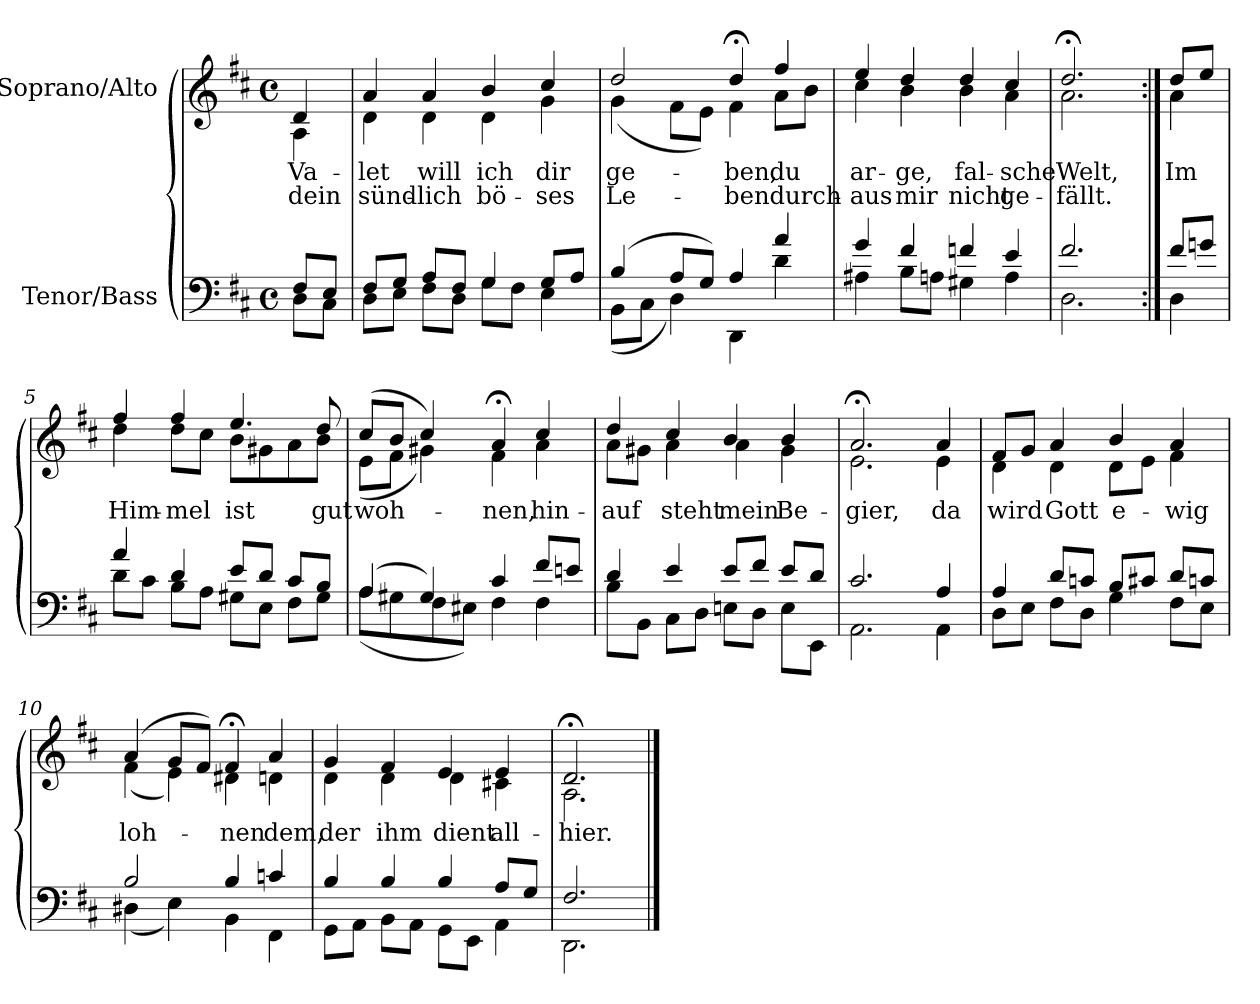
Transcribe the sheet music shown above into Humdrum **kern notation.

**kern	**kern	**text	**text
*part2	*part1	*part1	*part1
*staff2	*staff1	*staff1	*staff1
*I"Tenor/Bass	*I"Soprano/Alto	*	*
*clefF4	*clefG2	*	*
*k[f#c#]	*k[f#c#]	*	*
*M4/4	*M4/4	*	*
*met(c)	*met(c)	*	*
=	=	=	=
*^	*	*	*
!	!	!	!LO:LY:b	!LO:LY:b
*	*	*^	*	*
8F#/L	8D\L	4d/	4A\	Va-	dein
8E/J	8C#\J	.	.	.	.
=1	=1	=1	=1	=1	=1
!	!	!	!	!LO:LY:b	!LO:LY:b
8F#/L	8D\L	4a/	4d\	-let	sünd-
8G/J	8E\J	.	.	.	.
!	!	!	!	!LO:LY:b	!LO:LY:b
8A/L	8F#\L	4a/	4d\	will	-lich
8F#/J	8D\J	.	.	.	.
!	!	!	!	!LO:LY:b	!LO:LY:b
4G/	8G\L	4b/	4d\	ich	bö-
.	8F#\J	.	.	.	.
!	!	!	!	!LO:LY:b	!LO:LY:b
8G/L	4E\	4cc#/	4g\	dir	-ses
8A/J	.	.	.	.	.
=2	=2	=2	=2	=2	=2
!	!	!	!	!LO:LY:b	!LO:LY:b
(4B/	(8BB\L	2dd/	(4g\	ge-	Le-
.	8C#\J	.	.	.	.
8A/L	4D\)	.	8f#\L	.	.
8G/J)	.	.	8e\J)	.	.
!	!	!	!	!LO:LY:b	!LO:LY:b
4A/	4DD\	4dd;</	4f#\	-ben,	-ben
!	!	!	!	!LO:LY:b	!LO:LY:b
4a/	4d\	4ff#/	8a\L	du	durch-
.	.	.	8b\J	.	.
=3	=3	=3	=3	=3	=3
!	!	!	!	!LO:LY:b	!LO:LY:b
4g/	4A#X\	4ee/	4cc#\	ar-	-aus
!	!	!	!	!LO:LY:b	!LO:LY:b
4f#/	8B\L	4dd/	4b\	-ge,	mir
.	8An\J	.	.	.	.
!	!	!	!	!LO:LY:b	!LO:LY:b
4fn/	4G#X\	4dd/	4b\	fal-	nicht
!	!	!	!	!LO:LY:b	!LO:LY:b
4e/	4A\	4cc#/	4a\	-sche	ge-
=4	=4	=4	=4	=4	=4
!	!	!	!	!LO:LY:b	!LO:LY:b
2.f#/	2.D\	2.dd;</	2.a\	Welt,	-fällt.
!!LO:LB:g=z	!!
=4X1:|!	=4X1:|!	=4X1:|!	=4X1:|!	=4X1:|!	=4X1:|!
!	!	!	!	!LO:LY:b	!
8f#/L	4D\	8dd/L	4a\	Im	.
8gn/J	.	8ee/J	.	.	.
=5	=5	=5	=5	=5	=5
!	!	!	!	!LO:LY:b	!
4a/	8d\L	4ff#/	4dd\	Him-	.
.	8c#\J	.	.	.	.
!	!	!	!	!LO:LY:b	!
4d/	8B\L	4ff#/	8dd\L	-mel	.
.	8A\J	.	8cc#\J	.	.
!	!	!	!	!LO:LY:b	!
8e/L	8G#X\L	4.ee/	8b\L	ist	.
8d/J	8E\J	.	8g#X\	.	.
8c#/L	8F#\L	.	8a\	.	.
!	!	!	!	!LO:LY:b	!
8B/J	8G#\J	8dd/	8b\J	gut	.
=6	=6	=6	=6	=6	=6
!	!	!	!	!LO:LY:b	!
(4A/	(8A\L	(8cc#/L	(8e\L	woh-	.
.	8G#X\	8b/J	8f#\J	.	.
4G#/)	8F#\	4cc#/)	4g#X\)	.	.
.	8E#X\J)	.	.	.	.
!	!	!	!	!LO:LY:b	!
4c#/	4F#\	4a;</	4f#\	-nen,	.
!	!	!	!	!LO:LY:b	!
8f#/L	4F#\	4cc#/	4a\	hin-	.
8en/J	.	.	.	.	.
=7	=7	=7	=7	=7	=7
!	!	!	!	!LO:LY:b	!
4d/	8B\L	4dd/	8a\L	-auf	.
.	8BB\J	.	8g#X\J	.	.
!	!	!	!	!LO:LY:b	!
4e/	8C#\L	4cc#/	4a\	steht	.
.	8D\J	.	.	.	.
!	!	!	!	!LO:LY:b	!
8e/L	8En\L	4b/	4a\	mein	.
8f#/J	8D\J	.	.	.	.
!	!	!	!	!LO:LY:b	!
8e/L	8E\L	4b/	4g#\	Be-	.
8d/J	8EE\J	.	.	.	.
=8	=8	=8	=8	=8	=8
!	!	!	!	!LO:LY:b	!
2.c#/	2.AA\	2.a;</	2.e\	-gier,	.
!	!	!	!	!LO:LY:b	!
4A/	4AA\	4a/	4e\	da	.
!!LO:LB:g=z	!!
=9	=9	=9	=9	=9	=9
!	!	!	!	!LO:LY:b	!
4A/	8D\L	8f#/L	4d\	wird	.
.	8E\J	8g/J	.	.	.
!	!	!	!	!LO:LY:b	!
8d/L	8F#\L	4a/	4d\	Gott	.
8cn/J	8D\J	.	.	.	.
!	!	!	!	!LO:LY:b	!
8B/L	4G\	4b/	8d\L	e-	.
8c#X/J	.	.	8e\J	.	.
!	!	!	!	!LO:LY:b	!
8d/L	8F#\L	4a/	4f#\	-wig	.
8cn/J	8E\J	.	.	.	.
=10	=10	=10	=10	=10	=10
!	!	!	!	!LO:LY:b	!
2B/	(4D#X\	(4a/	(4f#\	loh-	.
.	4E\)	8g/L	4e\)	.	.
.	.	8f#/J)	.	.	.
!	!	!	!	!LO:LY:b	!
4B/	4BB\	4f#;</	4d#X\	-nen	.
!	!	!	!	!LO:LY:b	!
4cn/	4FF#\	4a/	4dn\	dem,	.
=11	=11	=11	=11	=11	=11
!	!	!	!	!LO:LY:b	!
4B/	8GG\L	4g/	4d\	der	.
.	8AA\J	.	.	.	.
!	!	!	!	!LO:LY:b	!
4B/	8BB\L	4f#/	4d\	ihm	.
.	8AA\J	.	.	.	.
!	!	!	!	!LO:LY:b	!
4B/	8GG\L	4e/	4d\	dient	.
.	8EE\J	.	.	.	.
!	!	!	!	!LO:LY:b	!
8A/L	4AA\	4e/	4c#X\	all-	.
8G/J	.	.	.	.	.
=12	=12	=12	=12	=12	=12
!	!	!	!	!LO:LY:b	!
2.F#/	2.DD\	2.d;</	2.A\	-hier.	.
*v	*v	*	*	*	*
*	*v	*v	*	*
==	==	==	==
*-	*-	*-	*-
